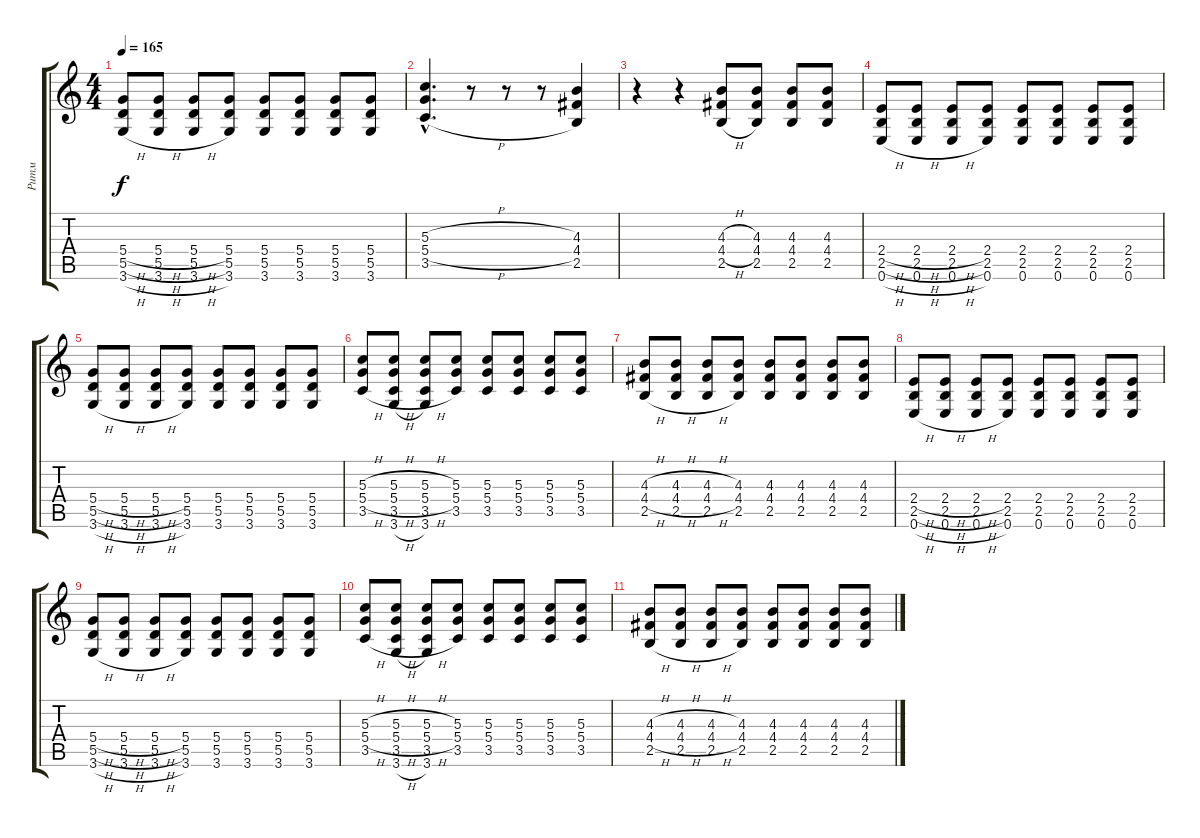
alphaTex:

\track ("Ритм" "Ритм") {instrument overdrivenguitar}
\staff {score tabs}
\tuning (E4 B3 G3 D3 A2 E2) {hide}
\ts (4 4)
\tempo 165
\clef g2
\ks c
(5.4{h} 5.5{h} 3.6{h}).8{dy f} (5.4{h} 5.5{h} 3.6{h}).8 (5.4{h} 5.5{h} 3.6{h}).8 (5.4 5.5 3.6).8 (5.4 5.5 3.6).8 (5.4 5.5 3.6).8 (5.4 5.5 3.6).8 (5.4 5.5 3.6).8 |
(5.3{h hac} 5.4{h hac} 3.5{h hac}).4{d} r.8 r.8 r.8 (4.3 4.4 2.5).4 |
r.4 r.4 (4.3{h} 4.4{h} 2.5{h}).8 (4.3 4.4 2.5).8 (4.3 4.4 2.5).8 (4.3 4.4 2.5).8 |
(2.4{h} 2.5{h} 0.6{h}).8 (2.4{h} 2.5{h} 0.6{h}).8 (2.4{h} 2.5{h} 0.6{h}).8 (2.4 2.5 0.6).8 (2.4 2.5 0.6).8 (2.4 2.5 0.6).8 (2.4 2.5 0.6).8 (2.4 2.5 0.6).8 |
(5.4{h} 5.5{h} 3.6{h}).8 (5.4{h} 5.5{h} 3.6{h}).8 (5.4{h} 5.5{h} 3.6{h}).8 (5.4 5.5 3.6).8 (5.4 5.5 3.6).8 (5.4 5.5 3.6).8 (5.4 5.5 3.6).8 (5.4 5.5 3.6).8 |
(5.3{h} 5.4{h} 3.5{h}).8 (5.3{h} 5.4{h} 3.5{h} 3.6{h}).8 (5.3{h} 5.4{h} 3.5{h} 3.6).8 (5.3 5.4 3.5).8 (5.3 5.4 3.5).8 (5.3 5.4 3.5).8 (5.3 5.4 3.5).8 (5.3 5.4 3.5).8 |
(4.3{h} 4.4{h} 2.5{h}).8 (4.3{h} 4.4{h} 2.5{h}).8 (4.3{h} 4.4{h} 2.5{h}).8 (4.3 4.4 2.5).8 (4.3 4.4 2.5).8 (4.3 4.4 2.5).8 (4.3 4.4 2.5).8 (4.3 4.4 2.5).8 |
(2.4{h} 2.5{h} 0.6{h}).8 (2.4{h} 2.5{h} 0.6{h}).8 (2.4{h} 2.5{h} 0.6{h}).8 (2.4 2.5 0.6).8 (2.4 2.5 0.6).8 (2.4 2.5 0.6).8 (2.4 2.5 0.6).8 (2.4 2.5 0.6).8 |
(5.4{h} 5.5{h} 3.6{h}).8 (5.4{h} 5.5{h} 3.6{h}).8 (5.4{h} 5.5{h} 3.6{h}).8 (5.4 5.5 3.6).8 (5.4 5.5 3.6).8 (5.4 5.5 3.6).8 (5.4 5.5 3.6).8 (5.4 5.5 3.6).8 |
(5.3{h} 5.4{h} 3.5{h}).8 (5.3{h} 5.4{h} 3.5{h} 3.6{h}).8 (5.3{h} 5.4{h} 3.5{h} 3.6).8 (5.3 5.4 3.5).8 (5.3 5.4 3.5).8 (5.3 5.4 3.5).8 (5.3 5.4 3.5).8 (5.3 5.4 3.5).8 |
(4.3{h} 4.4{h} 2.5{h}).8 (4.3{h} 4.4{h} 2.5{h}).8 (4.3{h} 4.4{h} 2.5{h}).8 (4.3 4.4 2.5).8 (4.3 4.4 2.5).8 (4.3 4.4 2.5).8 (4.3 4.4 2.5).8 (4.3 4.4 2.5).8
